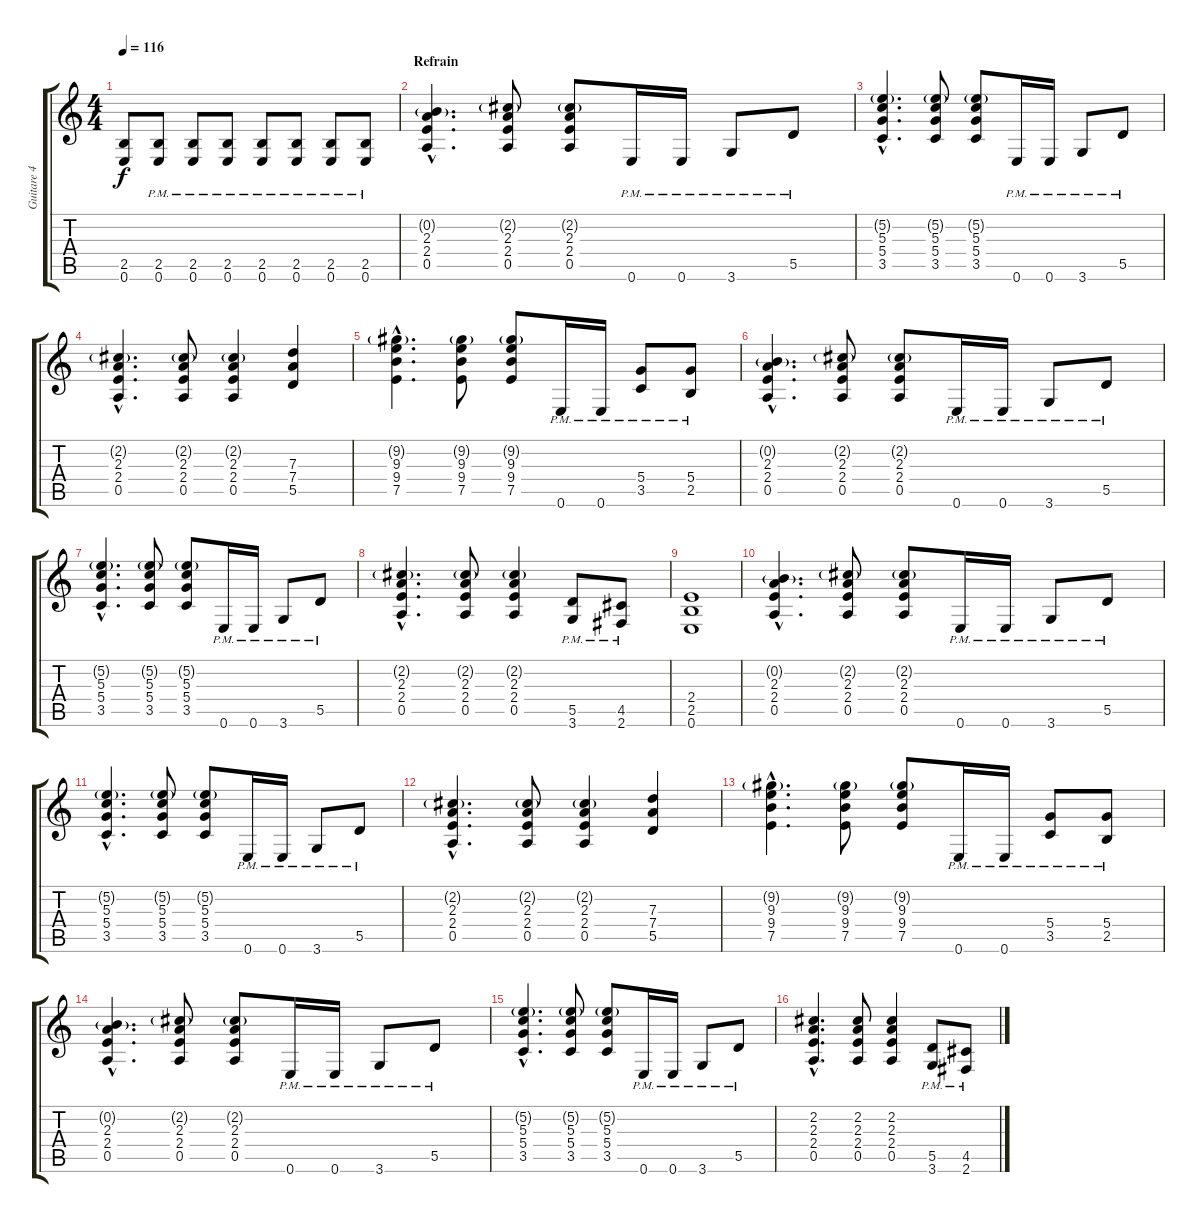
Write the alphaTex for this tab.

\track ("Guitare 4" "Guitare 4") {instrument distortionguitar}
\staff {score tabs}
\tuning (E4 B3 G3 D3 A2 E2) {hide}
\ts (4 4)
\tempo 116
\clef g2
\ks c
(2.5 0.6).8{dy f} (2.5{pm} 0.6{pm}).8 (2.5{pm} 0.6{pm}).8 (2.5{pm} 0.6{pm}).8 (2.5{pm} 0.6{pm}).8 (2.5{pm} 0.6{pm}).8 (2.5{pm} 0.6{pm}).8 (2.5{pm} 0.6{pm}).8 |
\section ("" "Refrain")
(0.2{g hac} 2.3{hac} 2.4{hac} 0.5{hac}).4{d} (2.2{g} 2.3 2.4 0.5).8 (2.2{g} 2.3 2.4 0.5).8 0.6{pm}.16 0.6{pm}.16 3.6{pm}.8 5.5{pm}.8 |
(5.2{g hac} 5.3{hac} 5.4{hac} 3.5{hac}).4{d} (5.2{g} 5.3 5.4 3.5).8 (5.2{g} 5.3 5.4 3.5).8 0.6{pm}.16 0.6{pm}.16 3.6{pm}.8 5.5{pm}.8 |
(2.2{g hac} 2.3{hac} 2.4{hac} 0.5{hac}).4{d} (2.2{g} 2.3 2.4 0.5).8 (2.2{g} 2.3 2.4 0.5).4 (7.3 7.4 5.5).4 |
(9.2{g hac} 9.3{hac} 9.4{hac} 7.5{hac}).4{d} (9.2{g} 9.3 9.4 7.5).8 (9.2{g} 9.3 9.4 7.5).8 0.6{pm}.16 0.6{pm}.16 (5.4{pm} 3.5{pm}).8 (5.4{pm} 2.5{pm}).8 |
(0.2{g hac} 2.3{hac} 2.4{hac} 0.5{hac}).4{d} (2.2{g} 2.3 2.4 0.5).8 (2.2{g} 2.3 2.4 0.5).8 0.6{pm}.16 0.6{pm}.16 3.6{pm}.8 5.5{pm}.8 |
(5.2{g hac} 5.3{hac} 5.4{hac} 3.5{hac}).4{d} (5.2{g} 5.3 5.4 3.5).8 (5.2{g} 5.3 5.4 3.5).8 0.6{pm}.16 0.6{pm}.16 3.6{pm}.8 5.5{pm}.8 |
(2.2{g hac} 2.3{hac} 2.4{hac} 0.5{hac}).4{d} (2.2{g} 2.3 2.4 0.5).8 (2.2{g} 2.3 2.4 0.5).4 (5.5{pm} 3.6{pm}).8 (4.5{pm} 2.6{pm}).8 |
(2.4 2.5 0.6).1 |
(0.2{g hac} 2.3{hac} 2.4{hac} 0.5{hac}).4{d} (2.2{g} 2.3 2.4 0.5).8 (2.2{g} 2.3 2.4 0.5).8 0.6{pm}.16 0.6{pm}.16 3.6{pm}.8 5.5{pm}.8 |
(5.2{g hac} 5.3{hac} 5.4{hac} 3.5{hac}).4{d} (5.2{g} 5.3 5.4 3.5).8 (5.2{g} 5.3 5.4 3.5).8 0.6{pm}.16 0.6{pm}.16 3.6{pm}.8 5.5{pm}.8 |
(2.2{g hac} 2.3{hac} 2.4{hac} 0.5{hac}).4{d} (2.2{g} 2.3 2.4 0.5).8 (2.2{g} 2.3 2.4 0.5).4 (7.3 7.4 5.5).4 |
(9.2{g hac} 9.3{hac} 9.4{hac} 7.5{hac}).4{d} (9.2{g} 9.3 9.4 7.5).8 (9.2{g} 9.3 9.4 7.5).8 0.6{pm}.16 0.6{pm}.16 (5.4{pm} 3.5{pm}).8 (5.4{pm} 2.5{pm}).8 |
(0.2{g hac} 2.3{hac} 2.4{hac} 0.5{hac}).4{d} (2.2{g} 2.3 2.4 0.5).8 (2.2{g} 2.3 2.4 0.5).8 0.6{pm}.16 0.6{pm}.16 3.6{pm}.8 5.5{pm}.8 |
(5.2{g hac} 5.3{hac} 5.4{hac} 3.5{hac}).4{d} (5.2{g} 5.3 5.4 3.5).8 (5.2{g} 5.3 5.4 3.5).8 0.6{pm}.16 0.6{pm}.16 3.6{pm}.8 5.5{pm}.8 |
(2.2{hac} 2.3{hac} 2.4{hac} 0.5{hac}).4{d} (2.2 2.3 2.4 0.5).8 (2.2 2.3 2.4 0.5).4 (5.5{pm} 3.6{pm}).8 (4.5{pm} 2.6{pm}).8
